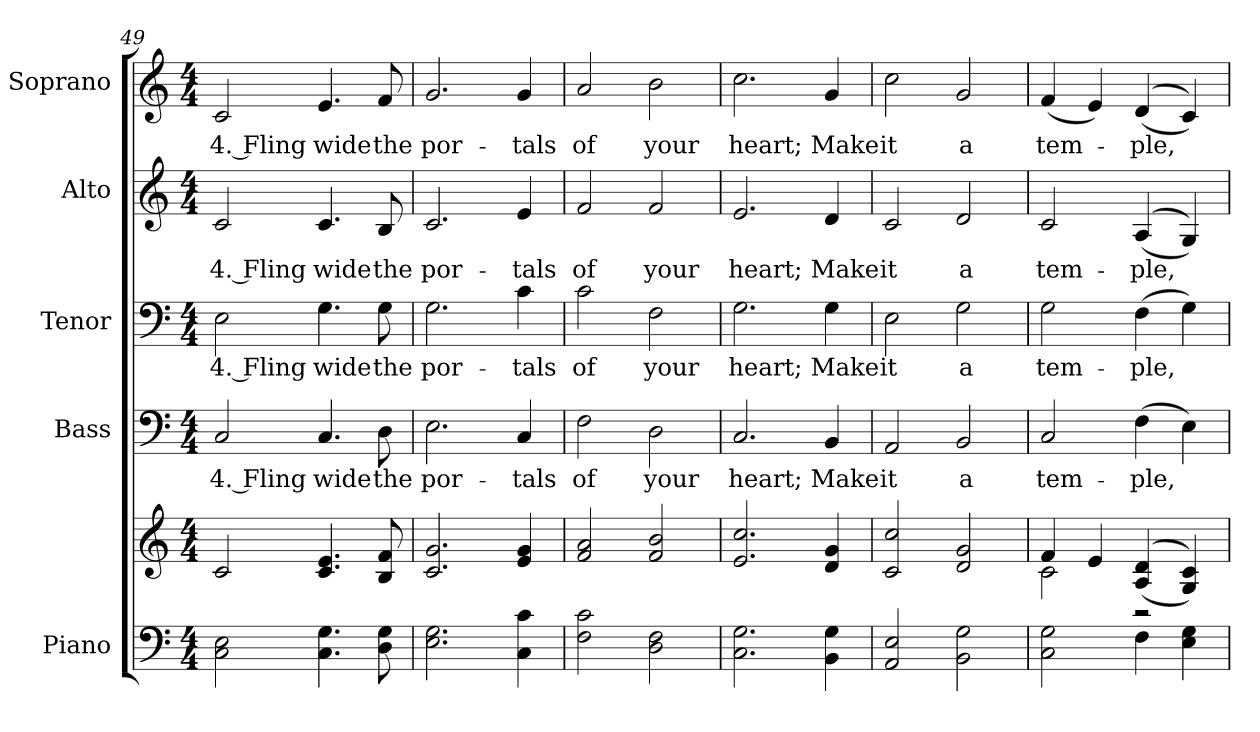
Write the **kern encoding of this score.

**kern	**kern	**kern	**text	**kern	**text	**kern	**text	**kern	**text
*part5	*part5	*part4	*part4	*part3	*part3	*part2	*part2	*part1	*part1
*staff6	*staff5	*staff4	*staff4	*staff3	*staff3	*staff2	*staff2	*staff1	*staff1
*I"Piano	*	*I"Bass	*	*I"Tenor	*	*I"Alto	*	*I"Soprano	*
*I'Pno.	*	*I'B.	*	*I'T.	*	*I'A.	*	*I'S.	*
!!LO:PB:g=z
*clefF4	*clefG2	*clefF4	*	*clefF4	*	*clefG2	*	*clefG2	*
*k[]	*k[]	*k[]	*	*k[]	*	*k[]	*	*k[]	*
*C:	*C:	*C:	*	*C:	*	*C:	*	*C:	*
*M4/4	*M4/4	*M4/4	*	*M4/4	*	*M4/4	*	*M4/4	*
=49	=49	=49	=49	=49	=49	=49	=49	=49	=49
!	!	!	!LO:LY:b:color=#000000	!	!	!	!	!	!
!	!	!	!	!	!LO:LY:b:color=#000000	!	!	!	!
!	!	!	!	!	!	!	!LO:LY:b:color=#000000	!	!
!	!	!	!	!	!	!	!	!	!LO:LY:b:color=#000000
2Ci\ 2Ei	2ci/	2Ci/	4. Fling	2Ei\	4. Fling	2ci/	4. Fling	2ci/	4. Fling
!	!	!	!LO:LY:b:color=#000000	!	!	!	!	!	!
!	!	!	!	!	!LO:LY:b:color=#000000	!	!	!	!
!	!	!	!	!	!	!	!LO:LY:b:color=#000000	!	!
!	!	!	!	!	!	!	!	!	!LO:LY:b:color=#000000
4.Ci\ 4.Gi	4.ci/ 4.ei	4.Ci/	wide	4.Gi\	wide	4.ci/	wide	4.ei/	wide
!	!	!	!LO:LY:b:color=#000000	!	!	!	!	!	!
!	!	!	!	!	!LO:LY:b:color=#000000	!	!	!	!
!	!	!	!	!	!	!	!LO:LY:b:color=#000000	!	!
!	!	!	!	!	!	!	!	!	!LO:LY:b:color=#000000
8Di\ 8Gi	8Bi/ 8fi	8Di\	the	8Gi\	the	8Bi/	the	8fi/	the
=50	=50	=50	=50	=50	=50	=50	=50	=50	=50
!	!	!	!LO:LY:b:color=#000000	!	!	!	!	!	!
!	!	!	!	!	!LO:LY:b:color=#000000	!	!	!	!
!	!	!	!	!	!	!	!LO:LY:b:color=#000000	!	!
!	!	!	!	!	!	!	!	!	!LO:LY:b:color=#000000
2.Ei\ 2.Gi	2.ci/ 2.gi	2.Ei\	por-	2.Gi\	por-	2.ci/	por-	2.gi/	por-
!	!	!	!LO:LY:b:color=#000000	!	!	!	!	!	!
!	!	!	!	!	!LO:LY:b:color=#000000	!	!	!	!
!	!	!	!	!	!	!	!LO:LY:b:color=#000000	!	!
!	!	!	!	!	!	!	!	!	!LO:LY:b:color=#000000
4Ci\ 4ci	4ei/ 4gi	4Ci/	-tals	4ci\	-tals	4ei/	-tals	4gi/	-tals
=51	=51	=51	=51	=51	=51	=51	=51	=51	=51
!	!	!	!LO:LY:b:color=#000000	!	!	!	!	!	!
!	!	!	!	!	!LO:LY:b:color=#000000	!	!	!	!
!	!	!	!	!	!	!	!LO:LY:b:color=#000000	!	!
!	!	!	!	!	!	!	!	!	!LO:LY:b:color=#000000
2Fi\ 2ci	2fi/ 2ai	2Fi\	of	2ci\	of	2fi/	of	2ai/	of
!	!	!	!LO:LY:b:color=#000000	!	!	!	!	!	!
!	!	!	!	!	!LO:LY:b:color=#000000	!	!	!	!
!	!	!	!	!	!	!	!LO:LY:b:color=#000000	!	!
!	!	!	!	!	!	!	!	!	!LO:LY:b:color=#000000
2Di\ 2Fi	2fi/ 2bi	2Di\	your	2Fi\	your	2fi/	your	2bi\	your
!!LO:PB:g=z
=52	=52	=52	=52	=52	=52	=52	=52	=52	=52
!	!	!	!LO:LY:b:color=#000000	!	!	!	!	!	!
!	!	!	!	!	!LO:LY:b:color=#000000	!	!	!	!
!	!	!	!	!	!	!	!LO:LY:b:color=#000000	!	!
!	!	!	!	!	!	!	!	!	!LO:LY:b:color=#000000
2.Ci\ 2.Gi	2.ei/ 2.cci	2.Ci/	heart;	2.Gi\	heart;	2.ei/	heart;	2.cci\	heart;
!	!	!	!LO:LY:b:color=#000000	!	!	!	!	!	!
!	!	!	!	!	!LO:LY:b:color=#000000	!	!	!	!
!	!	!	!	!	!	!	!LO:LY:b:color=#000000	!	!
!	!	!	!	!	!	!	!	!	!LO:LY:b:color=#000000
4BBi\ 4Gi	4di/ 4gi	4BBi/	Make	4Gi\	Make	4di/	Make	4gi/	Make
=53	=53	=53	=53	=53	=53	=53	=53	=53	=53
!	!	!	!LO:LY:b:color=#000000	!	!	!	!	!	!
!	!	!	!	!	!LO:LY:b:color=#000000	!	!	!	!
!	!	!	!	!	!	!	!LO:LY:b:color=#000000	!	!
!	!	!	!	!	!	!	!	!	!LO:LY:b:color=#000000
2AAi/ 2Ei	2ci/ 2cci	2AAi/	it	2Ei\	it	2ci/	it	2cci\	it
!	!	!	!LO:LY:b:color=#000000	!	!	!	!	!	!
!	!	!	!	!	!LO:LY:b:color=#000000	!	!	!	!
!	!	!	!	!	!	!	!LO:LY:b:color=#000000	!	!
!	!	!	!	!	!	!	!	!	!LO:LY:b:color=#000000
2BBi\ 2Gi	2di/ 2gi	2BBi/	a	2Gi\	a	2di/	a	2gi/	a
=54	=54	=54	=54	=54	=54	=54	=54	=54	=54
*	*^	*	*	*	*	*	*	*	*
!	!	!	!	!LO:LY:b:color=#000000	!	!	!	!	!	!
!	!	!	!	!	!	!LO:LY:b:color=#000000	!	!	!	!
!	!	!	!	!	!	!	!	!LO:LY:b:color=#000000	!	!
!	!	!	!	!	!	!	!	!	!	!LO:LY:b:color=#000000
2Ci\ 2Gi	4fi/	2ci\	2Ci/	tem-	2Gi\	tem-	2ci/	tem-	(4fi/	tem-
.	4ei/	.	.	.	.	.	.	.	4ei/)	.
!	!	!	!	!LO:LY:b:color=#000000	!	!	!	!	!	!
!	!	!	!	!	!	!LO:LY:b:color=#000000	!	!	!	!
!	!	!	!	!	!	!	!	!LO:LY:b:color=#000000	!	!
!	!	!	!	!	!	!	!	!	!	!LO:LY:b:color=#000000
4Fi\	((4Ai/ 4di	2r	(4Fi\	-ple,	(4Fi\	-ple,	((4Ai/	-ple,	((4di/	-ple,
4Ei\ 4Gi	4Gi/ 4ci))	.	4Ei\)	.	4Gi\)	.	4Gi/))	.	4ci/))	.
*	*v	*v	*	*	*	*	*	*	*	*
=	=	=	=	=	=	=	=	=	=
*-	*-	*-	*-	*-	*-	*-	*-	*-	*-
